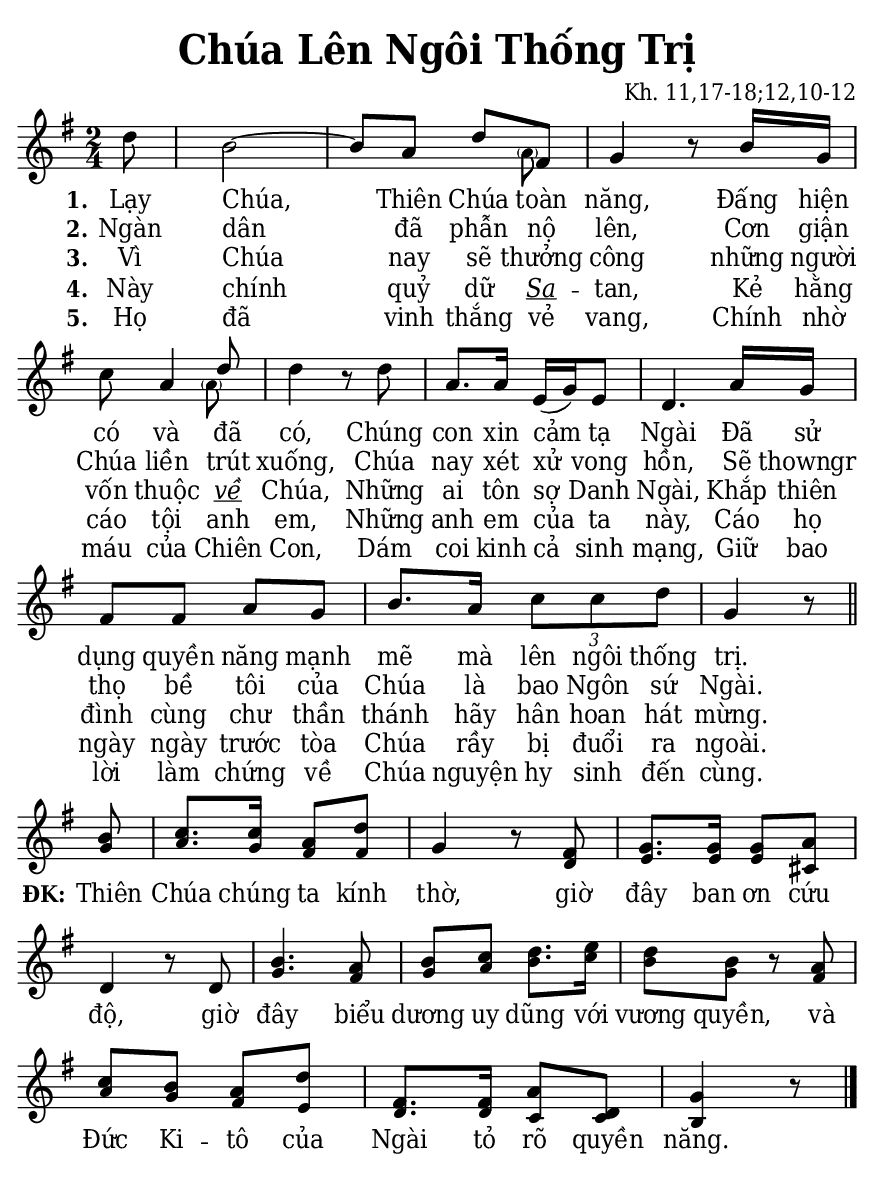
% Cài đặt chung\
\version "2.22.1"
\include "english.ly"

\header {
  title = \markup { \fontsize #1 "Chúa Lên Ngôi Thống Trị" }
  composer = "Kh. 11,17-18;12,10-12"
  %arranger = "Lm. Kim Long"
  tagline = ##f
}

% Nhạc phiên khúc
nhacPhienKhucSop = \relative c'' {
  \partial 8 d8 |
  b2 ~ |
  b8 a d
  <<
    {
      \voiceOne
      fs,8
    }
    \new Voice = "splitpart" {
      \voiceTwo
      \once \override NoteColumn.force-hshift = #-1.2
      \tweak font-size #-2
      \parenthesize
      a
    }
  >>
  \oneVoice
  g4 r8 b16 g |
  c8 a4
  <<
    {
      \voiceOne
      d8
    }
    \new Voice = "splitpart" {
      \voiceTwo
      \once \override NoteColumn.force-hshift = #-1
      \tweak font-size #-2
      \parenthesize
      a
    }
  >>
  \oneVoice
  d4 r8 d |
  a8. a16 e (g) e8 |
  d4. a'16 g |
  fs8 fs a g |
  b8. a16 \tuplet 3/2 { c8 c d } |
  g,4 r8 \bar "||" \break
  
  b |
  c8. c16 a8 d |
  g,4 r8 fs |
  g8. g16 g8 a |
  d,4 r8 d |
  b'4. a8 |
  b c d8. e16 |
  d8 b r a |
  c b a d |
  fs,8. fs16 a8 d, |
  g4 r8 \bar "|."
}

nhacPhienKhucAlto = \relative c'' {
  r8 |
  R2*9
  r4.
  g8 |
  a8. g16 fs8 fs |
  g4 r8 d |
  e8. e16 e8 cs |
  d4 r8 d |
  g4. fs8 |
  g a b8. c16 |
  b8 g r fs |
  a g fs e |
  d8. d16 c8 c |
  b4 r8
}

% Lời phiên khúc
loiPhienKhucSop = \lyrics {
  <<
    {
      \set stanza = "1."
      Lạy Chúa, Thiên Chúa toàn năng,
      Đấng hiện có và đã có,
      Chúng con xin cảm tạ Ngài
      Đã sử dụng quyền năng mạnh mẽ
      mà lên ngôi thống trị.
    }
    \new Lyrics {
	    \set associatedVoice = "beSop"
	    \set stanza = "2."
	    Ngàn dân đã phẫn nộ lên,
	    Cơn giận Chúa liền trút xuống,
	    Chúa nay xét xử vong hồn,
	    Sẽ thowngr thọ bề tôi của Chúa
	    là bao Ngôn sứ Ngài.
    }
    \new Lyrics {
	    \set associatedVoice = "beSop"
	    \set stanza = "3."
	    Vì Chúa nay sẽ thưởng công
	    những người vốn thuộc
	    \markup { \italic \underline "về" } Chúa,
	    Những ai tôn sợ Danh Ngài,
	    Khắp thiên đình cùng chư thần thánh
	    hãy hân hoan hát mừng.
    }
    \new Lyrics {
	    \set associatedVoice = "beSop"
	    \set stanza = "4."
	    Này chính quỷ dữ
	    \markup { \italic \underline "Sa" } -- tan,
	    Kẻ hằng cáo tội anh em,
	    Những anh em của ta này,
	    Cáo họ ngày ngày trước tòa Chúa
	    rầy bị đuổi ra ngoài.
    }
    \new Lyrics {
	    \set associatedVoice = "beSop"
	    \set stanza = "5."
	    Họ đã vinh thắng vẻ vang,
	    Chính nhờ máu của Chiên Con,
	    Dám coi kinh cả sinh mạng,
	    Giữ bao lời làm chứng về Chúa
	    nguyện hy sinh đến cùng.
    }
  >>
  \set stanza = "ĐK:"
  Thiên Chúa chúng ta kính thờ,
  giờ đây ban ơn cứu độ,
  giờ đây biểu dương uy dũng với vương quyền,
  và Đức Ki -- tô của Ngài tỏ rõ quyền năng.
}

% Dàn trang
\paper {
  #(set-paper-size "a5")
  top-margin = 3\mm
  bottom-margin = 3\mm
  left-margin = 3\mm
  right-margin = 3\mm
  indent = #0
  #(define fonts
	 (make-pango-font-tree "Deja Vu Serif Condensed"
	 		       "Deja Vu Serif Condensed"
			       "Deja Vu Serif Condensed"
			       (/ 20 20)))
  print-page-number = ##f
  page-count = 1
}

TongNhip = {
  \key g \major \time 2/4
  \set Timing.beamExceptions = #'()
  \set Timing.baseMoment = #(ly:make-moment 1/4)
}

% Đổi kích thước nốt cho bè phụ
notBePhu =
#(define-music-function (font-size music) (number? ly:music?)
   (for-some-music
     (lambda (m)
       (if (music-is-of-type? m 'rhythmic-event)
           (begin
             (set! (ly:music-property m 'tweaks)
                   (cons `(font-size . ,font-size)
                         (ly:music-property m 'tweaks)))
             #t)
           #f))
     music)
   music)

\score {
  \new ChoirStaff <<
    \new Staff \with {
        \consists "Merge_rests_engraver"
        printPartCombineTexts = ##f
      }
      <<
      \new Voice \TongNhip \partCombine 
        \nhacPhienKhucSop
        \notBePhu -1 { \nhacPhienKhucAlto }
      \new NullVoice = beSop \nhacPhienKhucSop
      \new Lyrics \lyricsto beSop \loiPhienKhucSop
      >>
  >>
  \layout {
    %\override Staff.TimeSignature.transparent = ##t
    \override Lyrics.LyricSpace.minimum-distance = #0.6
    \override Score.BarNumber.break-visibility = ##(#f #f #f)
    \override Score.SpacingSpanner.uniform-stretching = ##t
  } 
}
